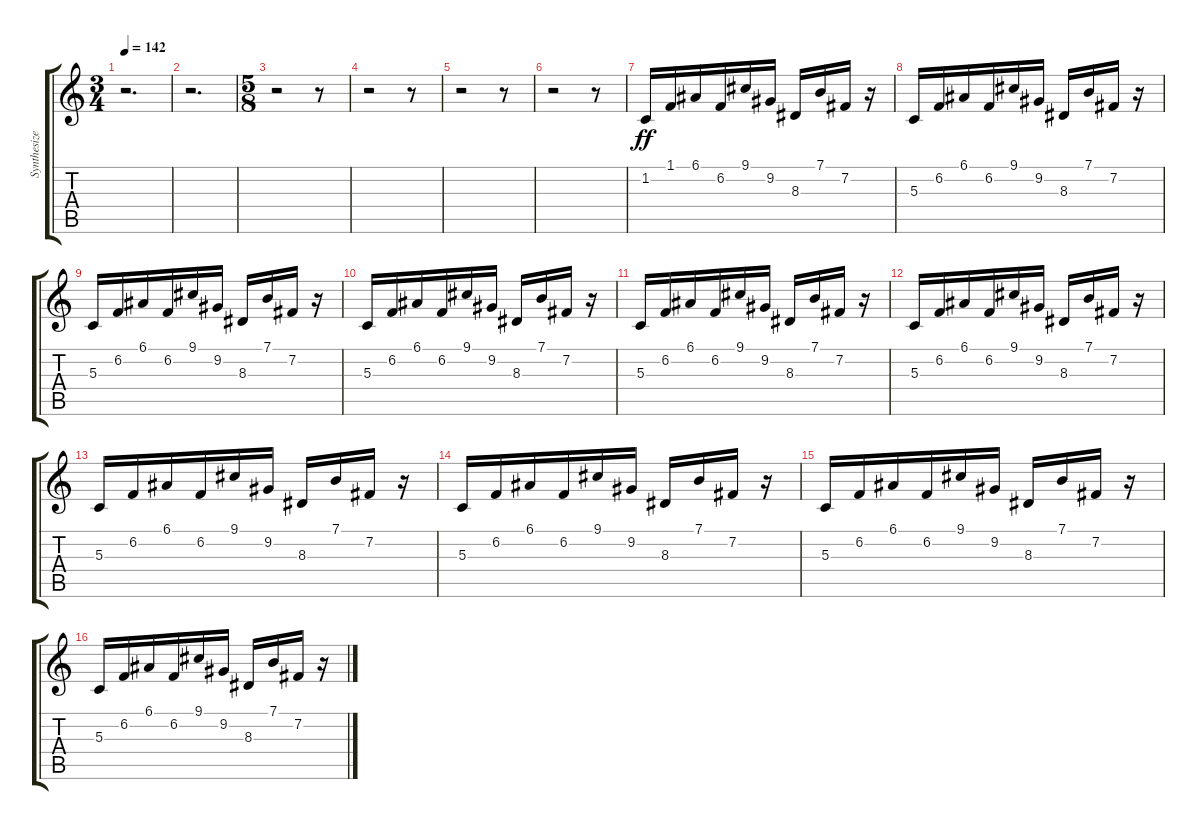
\track ("Synthesizer2(Sequence2)             " "Synthesize") {instrument lead2sawtooth}
\staff {score tabs}
\tuning (E4 B3 G3 D3 A2 E2) {hide}
\ts (3 4)
\tempo 142
\clef g2
\ks c
r.2{d dy ff} |
r.2{d} |
\ts (5 8)
r.2 r.8 |
r.2 r.8 |
r.2 r.8 |
r.2 r.8 |
1.2.16 1.1.16 6.1.16 6.2.16 9.1.16 9.2.16 8.3.16 7.1.16 7.2.16 r.16 |
5.3.16 6.2.16 6.1.16 6.2.16 9.1.16 9.2.16 8.3.16 7.1.16 7.2.16 r.16 |
5.3.16 6.2.16 6.1.16 6.2.16 9.1.16 9.2.16 8.3.16 7.1.16 7.2.16 r.16 |
5.3.16 6.2.16 6.1.16 6.2.16 9.1.16 9.2.16 8.3.16 7.1.16 7.2.16 r.16 |
5.3.16 6.2.16 6.1.16 6.2.16 9.1.16 9.2.16 8.3.16 7.1.16 7.2.16 r.16 |
5.3.16 6.2.16 6.1.16 6.2.16 9.1.16 9.2.16 8.3.16 7.1.16 7.2.16 r.16 |
5.3.16 6.2.16 6.1.16 6.2.16 9.1.16 9.2.16 8.3.16 7.1.16 7.2.16 r.16 |
5.3.16 6.2.16 6.1.16 6.2.16 9.1.16 9.2.16 8.3.16 7.1.16 7.2.16 r.16 |
5.3.16 6.2.16 6.1.16 6.2.16 9.1.16 9.2.16 8.3.16 7.1.16 7.2.16 r.16 |
5.3.16 6.2.16 6.1.16 6.2.16 9.1.16 9.2.16 8.3.16 7.1.16 7.2.16 r.16
